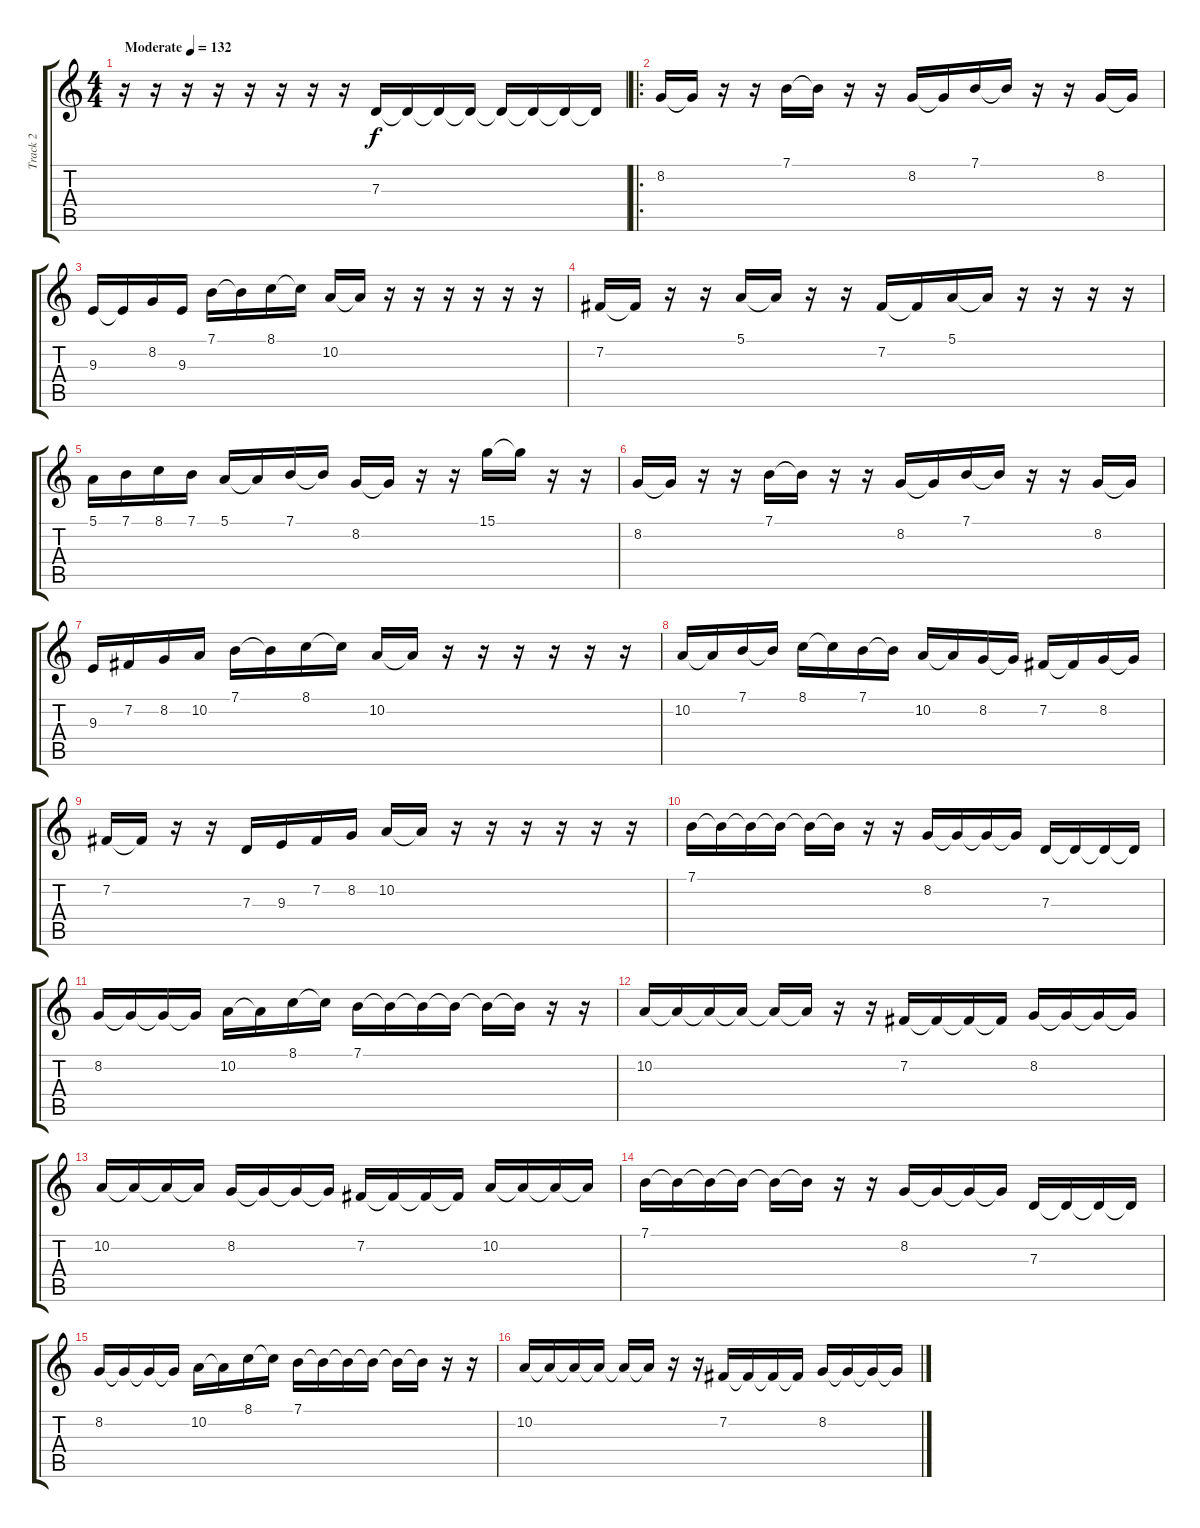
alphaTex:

\track ("Track 2" "Track 2") {instrument lead5charang}
\staff {score tabs}
\tuning (E4 B3 G3 D3 A2 E2) {hide}
\ts (4 4)
\tempo (132 "Moderate")
\clef g2
\ks c
r.16{dy f instrument lead5charang} r.16 r.16 r.16 r.16 r.16 r.16 r.16 7.3.16{volume 5} 7.3{t}.16{volume 16} 7.3{t}.16 7.3{t}.16 7.3{t}.16 7.3{t}.16 7.3{t}.16 7.3{t}.16 |
\ro
8.2.16 8.2{t}.16 r.16 r.16 7.1.16 7.1{t}.16 r.16 r.16 8.2.16 8.2{t}.16 7.1.16 7.1{t}.16 r.16 r.16 8.2.16 8.2{t}.16 |
9.3.16 9.3{t}.16 8.2.16 9.3.16 7.1.16 7.1{t}.16 8.1.16 8.1{t}.16 10.2.16 10.2{t}.16 r.16 r.16 r.16 r.16 r.16 r.16 |
7.2.16 7.2{t}.16 r.16 r.16 5.1.16 5.1{t}.16 r.16 r.16 7.2.16 7.2{t}.16 5.1.16 5.1{t}.16 r.16 r.16 r.16 r.16 |
5.1.16 7.1.16 8.1.16 7.1.16 5.1.16 5.1{t}.16 7.1.16 7.1{t}.16 8.2.16 8.2{t}.16 r.16 r.16 15.1.16 15.1{t}.16 r.16 r.16 |
8.2.16 8.2{t}.16 r.16 r.16 7.1.16 7.1{t}.16 r.16 r.16 8.2.16 8.2{t}.16 7.1.16 7.1{t}.16 r.16 r.16 8.2.16 8.2{t}.16 |
9.3.16 7.2.16 8.2.16 10.2.16 7.1.16 7.1{t}.16 8.1.16 8.1{t}.16 10.2.16 10.2{t}.16 r.16 r.16 r.16 r.16 r.16 r.16 |
10.2.16 10.2{t}.16 7.1.16 7.1{t}.16 8.1.16 8.1{t}.16 7.1.16 7.1{t}.16 10.2.16 10.2{t}.16 8.2.16 8.2{t}.16 7.2.16 7.2{t}.16 8.2.16 8.2{t}.16 |
7.2.16 7.2{t}.16 r.16 r.16 7.3.16 9.3.16 7.2.16 8.2.16 10.2.16 10.2{t}.16 r.16 r.16 r.16 r.16 r.16 r.16 |
7.1.16 7.1{t}.16 7.1{t}.16 7.1{t}.16 7.1{t}.16 7.1{t}.16 r.16 r.16 8.2.16 8.2{t}.16 8.2{t}.16 8.2{t}.16 7.3.16 7.3{t}.16 7.3{t}.16 7.3{t}.16 |
8.2.16 8.2{t}.16 8.2{t}.16 8.2{t}.16 10.2.16 10.2{t}.16 8.1.16 8.1{t}.16 7.1.16 7.1{t}.16 7.1{t}.16 7.1{t}.16 7.1{t}.16 7.1{t}.16 r.16 r.16 |
10.2.16 10.2{t}.16 10.2{t}.16 10.2{t}.16 10.2{t}.16 10.2{t}.16 r.16 r.16 7.2.16 7.2{t}.16 7.2{t}.16 7.2{t}.16 8.2.16 8.2{t}.16 8.2{t}.16 8.2{t}.16 |
10.2.16 10.2{t}.16 10.2{t}.16 10.2{t}.16 8.2.16 8.2{t}.16 8.2{t}.16 8.2{t}.16 7.2.16 7.2{t}.16 7.2{t}.16 7.2{t}.16 10.2.16 10.2{t}.16 10.2{t}.16 10.2{t}.16 |
7.1.16 7.1{t}.16 7.1{t}.16 7.1{t}.16 7.1{t}.16 7.1{t}.16 r.16 r.16 8.2.16 8.2{t}.16 8.2{t}.16 8.2{t}.16 7.3.16 7.3{t}.16 7.3{t}.16 7.3{t}.16 |
8.2.16 8.2{t}.16 8.2{t}.16 8.2{t}.16 10.2.16 10.2{t}.16 8.1.16 8.1{t}.16 7.1.16 7.1{t}.16 7.1{t}.16 7.1{t}.16 7.1{t}.16 7.1{t}.16 r.16 r.16 |
10.2.16 10.2{t}.16 10.2{t}.16 10.2{t}.16 10.2{t}.16 10.2{t}.16 r.16 r.16 7.2.16 7.2{t}.16 7.2{t}.16 7.2{t}.16 8.2.16 8.2{t}.16 8.2{t}.16 8.2{t}.16
